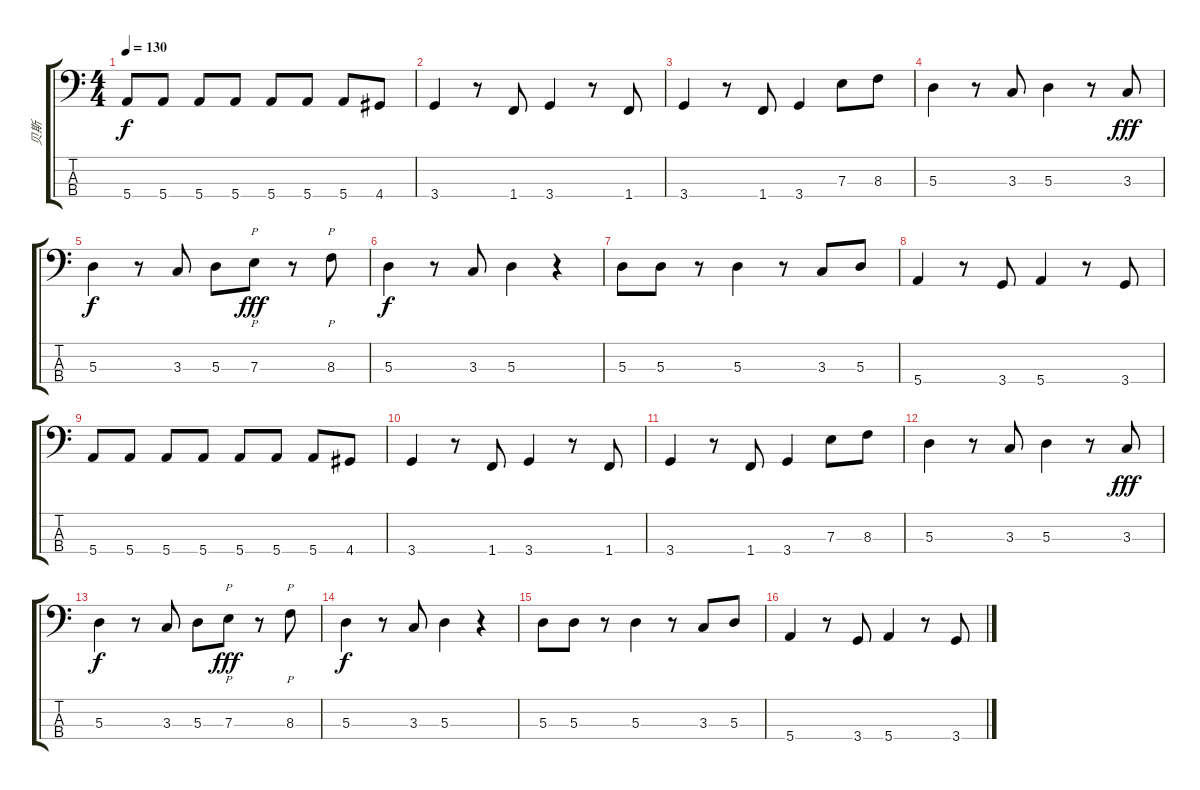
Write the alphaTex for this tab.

\track ("贝斯" "贝斯") {instrument electricbassfinger}
\staff {score tabs}
\tuning (G2 D2 A1 E1) {hide}
\ts (4 4)
\tempo 130
\clef f4
\ks c
5.4.8{dy f} 5.4.8 5.4.8 5.4.8 5.4.8 5.4.8 5.4.8 4.4.8 |
3.4.4 r.8 1.4.8 3.4.4 r.8 1.4.8 |
3.4.4 r.8 1.4.8 3.4.4 7.3.8 8.3.8 |
5.3.4 r.8 3.3.8 5.3.4 r.8 3.3.8{dy fff instrument slapbass1} |
5.3.4{dy f instrument electricbassfinger} r.8 3.3.8{instrument electricbassfinger} 5.3.8{instrument electricbassfinger} 7.3.8{p dy fff instrument slapbass2} r.8{instrument electricbassfinger} 8.3.8{p instrument slapbass2} |
5.3.4{dy f instrument electricbassfinger} r.8 3.3.8 5.3.4 r.4 |
5.3.8 5.3.8 r.8 5.3.4 r.8 3.3.8 5.3.8 |
5.4.4 r.8 3.4.8 5.4.4 r.8 3.4.8 |
5.4.8 5.4.8 5.4.8 5.4.8 5.4.8 5.4.8 5.4.8 4.4.8 |
3.4.4 r.8 1.4.8 3.4.4 r.8 1.4.8 |
3.4.4 r.8 1.4.8 3.4.4 7.3.8 8.3.8 |
5.3.4 r.8 3.3.8 5.3.4 r.8 3.3.8{dy fff instrument slapbass1} |
5.3.4{dy f instrument electricbassfinger} r.8 3.3.8{instrument electricbassfinger} 5.3.8{instrument electricbassfinger} 7.3.8{p dy fff instrument slapbass2} r.8{instrument electricbassfinger} 8.3.8{p instrument slapbass2} |
5.3.4{dy f instrument electricbassfinger} r.8 3.3.8 5.3.4 r.4 |
5.3.8 5.3.8 r.8 5.3.4 r.8 3.3.8 5.3.8 |
5.4.4 r.8 3.4.8 5.4.4 r.8 3.4.8
